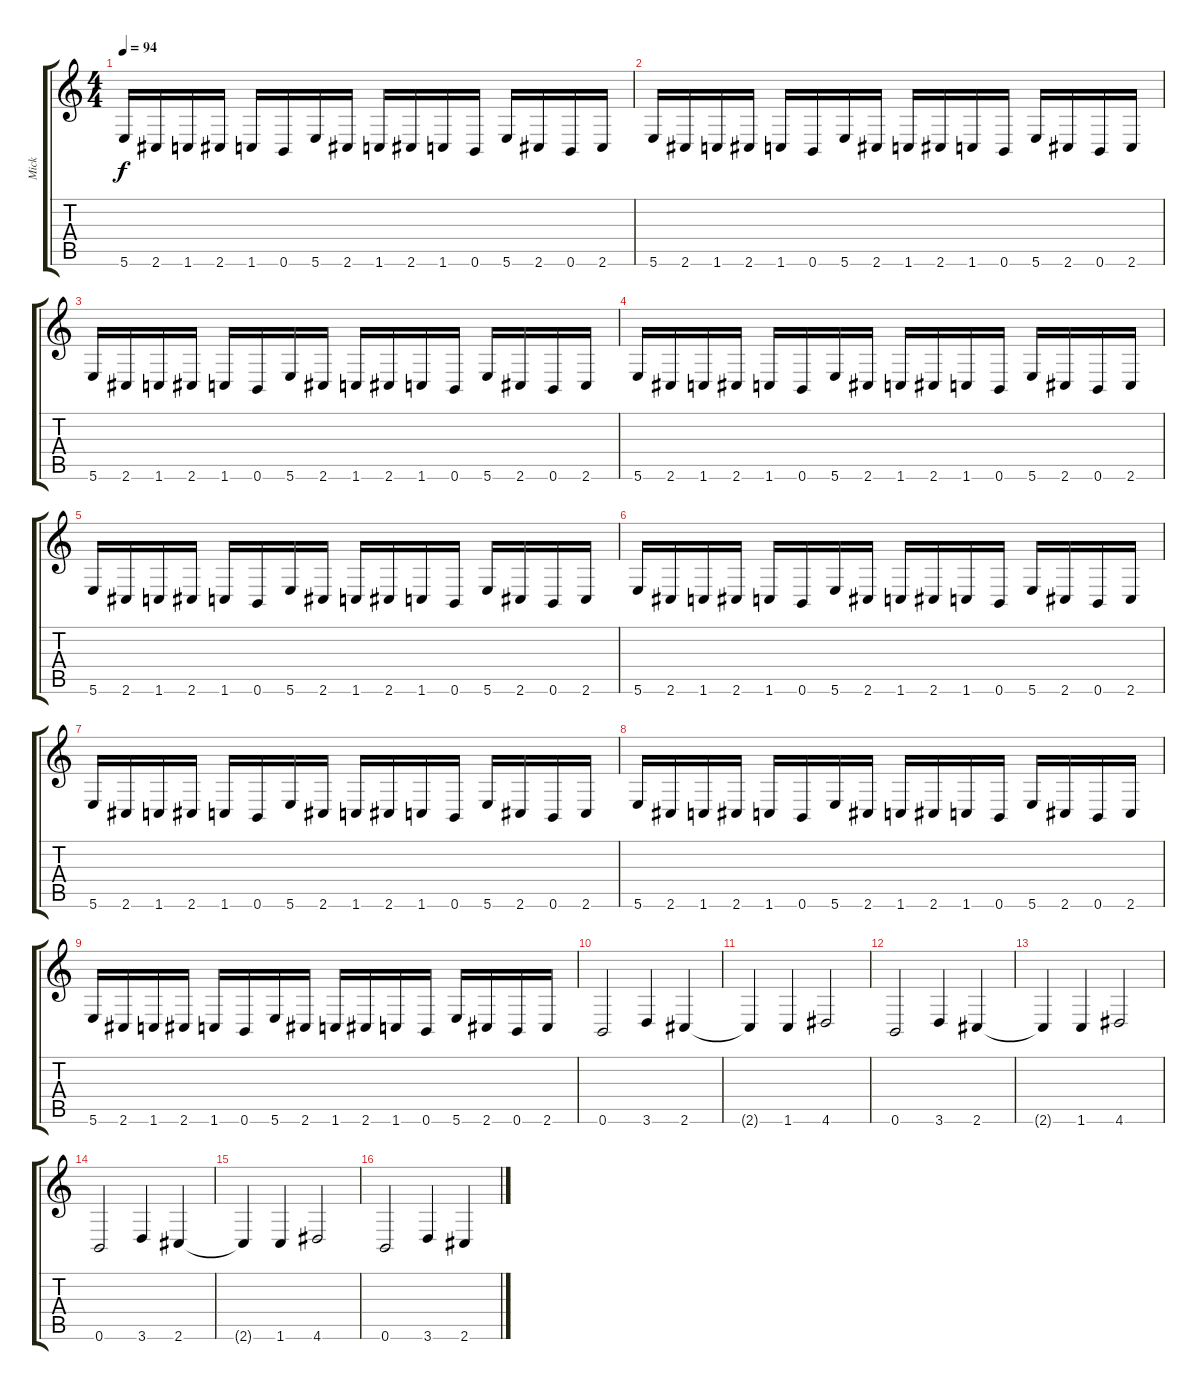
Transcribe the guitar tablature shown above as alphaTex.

\track ("Mick" "Mick") {instrument distortionguitar}
\staff {score tabs}
\tuning (Db4 Ab3 E3 B2 Gb2 B1) {hide}
\ts (4 4)
\tempo 94
\clef g2
\ks c
5.6.16{dy f} 2.6.16 1.6.16 2.6.16 1.6.16 0.6.16 5.6.16 2.6.16 1.6.16 2.6.16 1.6.16 0.6.16 5.6.16 2.6.16 0.6.16 2.6.16 |
5.6.16 2.6.16 1.6.16 2.6.16 1.6.16 0.6.16 5.6.16 2.6.16 1.6.16 2.6.16 1.6.16 0.6.16 5.6.16 2.6.16 0.6.16 2.6.16 |
5.6.16 2.6.16 1.6.16 2.6.16 1.6.16 0.6.16 5.6.16 2.6.16 1.6.16 2.6.16 1.6.16 0.6.16 5.6.16 2.6.16 0.6.16 2.6.16 |
5.6.16 2.6.16 1.6.16 2.6.16 1.6.16 0.6.16 5.6.16 2.6.16 1.6.16 2.6.16 1.6.16 0.6.16 5.6.16 2.6.16 0.6.16 2.6.16 |
5.6.16 2.6.16 1.6.16 2.6.16 1.6.16 0.6.16 5.6.16 2.6.16 1.6.16 2.6.16 1.6.16 0.6.16 5.6.16 2.6.16 0.6.16 2.6.16 |
5.6.16 2.6.16 1.6.16 2.6.16 1.6.16 0.6.16 5.6.16 2.6.16 1.6.16 2.6.16 1.6.16 0.6.16 5.6.16 2.6.16 0.6.16 2.6.16 |
5.6.16 2.6.16 1.6.16 2.6.16 1.6.16 0.6.16 5.6.16 2.6.16 1.6.16 2.6.16 1.6.16 0.6.16 5.6.16 2.6.16 0.6.16 2.6.16 |
5.6.16 2.6.16 1.6.16 2.6.16 1.6.16 0.6.16 5.6.16 2.6.16 1.6.16 2.6.16 1.6.16 0.6.16 5.6.16 2.6.16 0.6.16 2.6.16 |
5.6.16 2.6.16 1.6.16 2.6.16 1.6.16 0.6.16 5.6.16 2.6.16 1.6.16 2.6.16 1.6.16 0.6.16 5.6.16 2.6.16 0.6.16 2.6.16 |
0.6.2{balance 8} 3.6.4 2.6.4 |
2.6{t}.4 1.6.4 4.6.2 |
0.6.2 3.6.4 2.6.4 |
2.6{t}.4 1.6.4 4.6.2 |
0.6.2 3.6.4 2.6.4 |
2.6{t}.4 1.6.4 4.6.2 |
0.6.2 3.6.4 2.6.4
